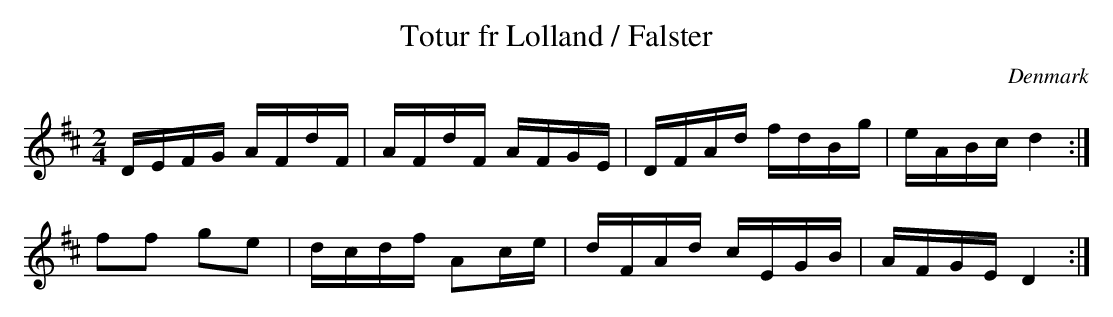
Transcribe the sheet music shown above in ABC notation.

X:1
T:Totur fr Lolland / Falster
M:2/4
O:Denmark
K:D major
DEFG AFdF | AFdF AFGE | DFAd fdBg | eABc d4 :|
f2f2 g2e2 | dcdf A2ce | dFAd cEGB | AFGE D4 :|
